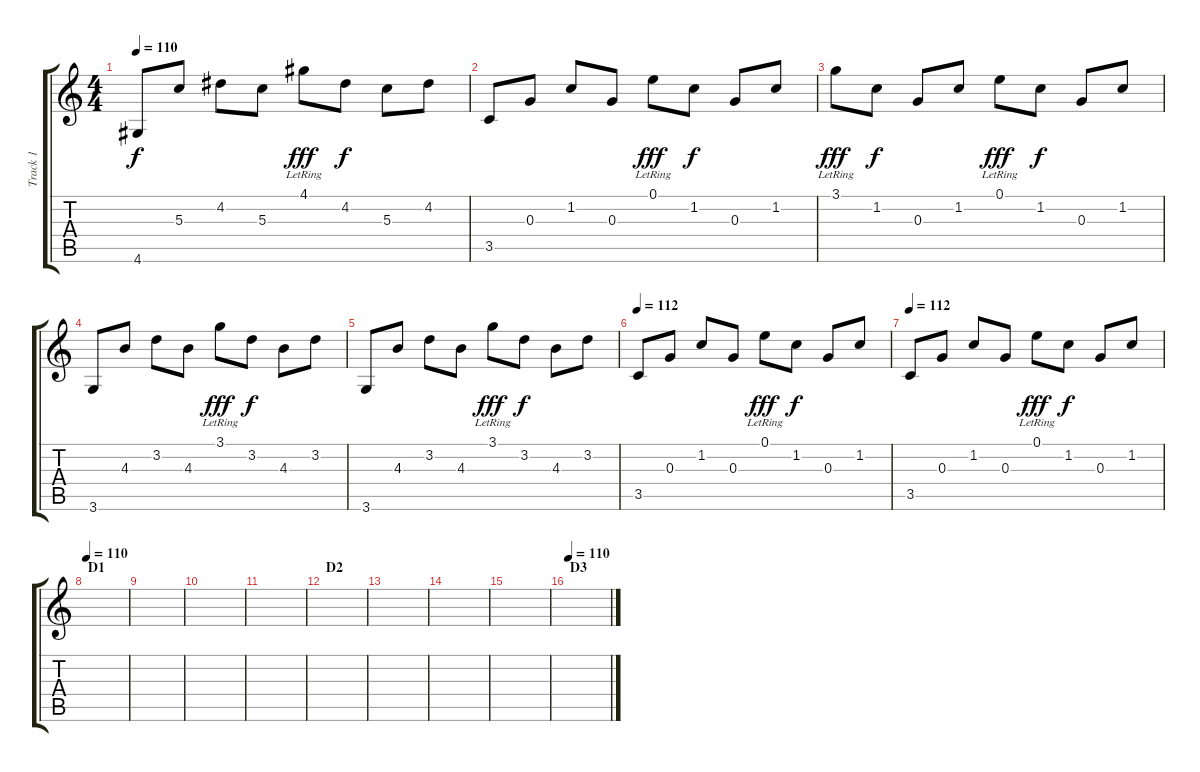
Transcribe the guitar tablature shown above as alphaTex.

\track ("Track 1" "Track 1") {instrument electricguitarclean}
\staff {score tabs}
\tuning (E4 B3 G3 D3 A2 E2) {hide}
\ts (4 4)
\tempo 110
\clef g2
\ks c
4.6.8{dy f} 5.3.8 4.2.8 5.3.8 4.1{lr}.8{dy fff} 4.2.8{dy f} 5.3.8 4.2.8 |
3.5.8 0.3.8 1.2.8 0.3.8 0.1{lr}.8{dy fff} 1.2.8{dy f} 0.3.8 1.2.8 |
3.1{lr}.8{dy fff} 1.2.8{dy f} 0.3.8 1.2.8 0.1{lr}.8{dy fff} 1.2.8{dy f} 0.3.8 1.2.8 |
3.6.8 4.3.8 3.2.8 4.3.8 3.1{lr}.8{dy fff} 3.2.8{dy f} 4.3.8 3.2.8 |
3.6.8 4.3.8 3.2.8 4.3.8 3.1{lr}.8{dy fff} 3.2.8{dy f} 4.3.8 3.2.8 |
\tempo 112
3.5.8 0.3.8 1.2.8 0.3.8 0.1{lr}.8{dy fff} 1.2.8{dy f} 0.3.8 1.2.8 |
\tempo 112
3.5.8 0.3.8 1.2.8 0.3.8 0.1{lr}.8{dy fff} 1.2.8{dy f} 0.3.8 1.2.8 |
\section ("" "D1")
\tempo 110
|
|
|
|
\section ("" "D2")
|
|
|
|
\section ("" "D3")
\tempo 110
